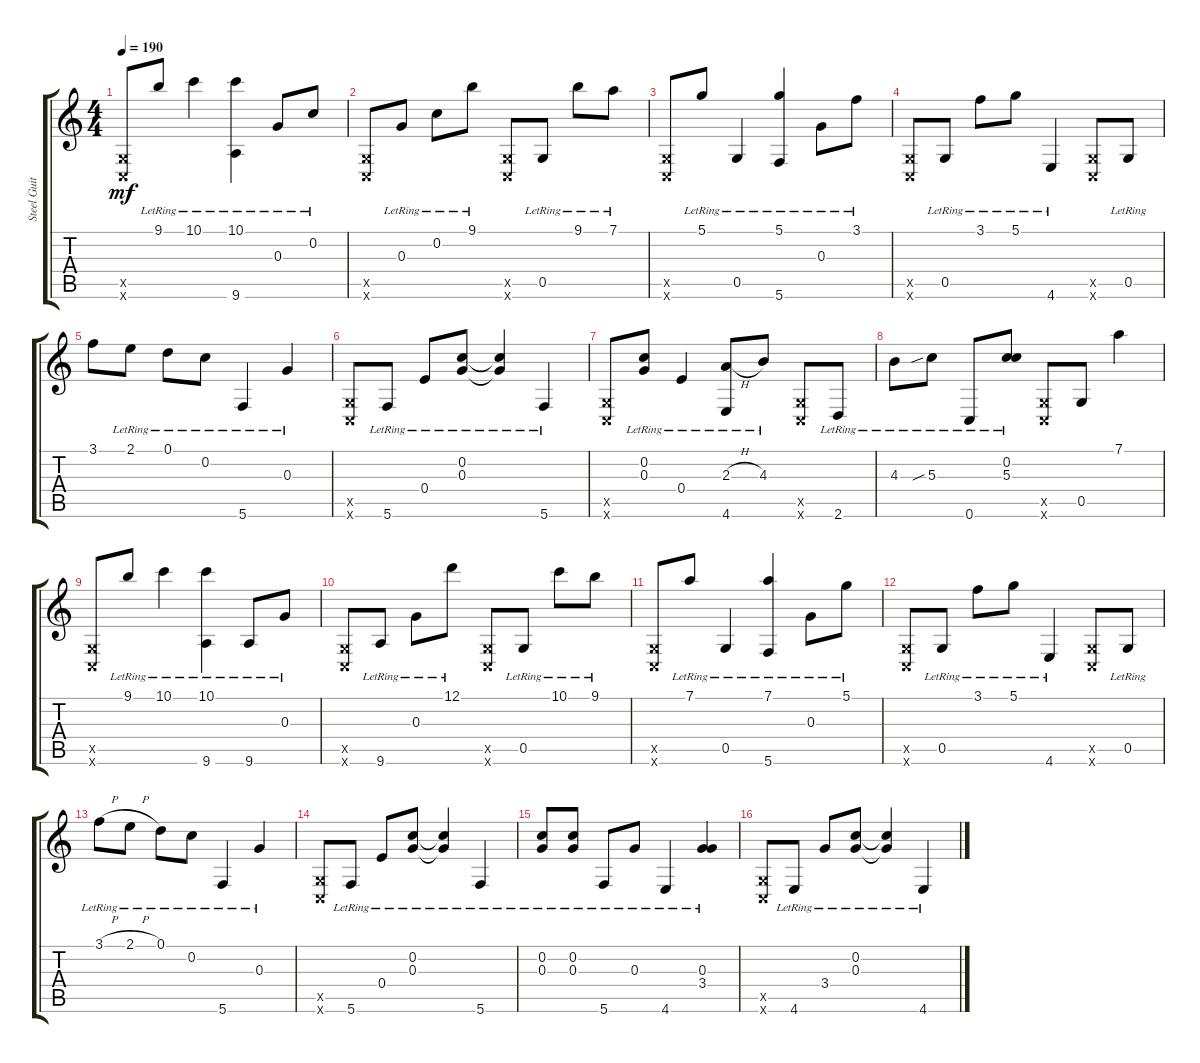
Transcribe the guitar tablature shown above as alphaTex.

\track ("Steel Guitar" "Steel Guit") {instrument acousticguitarsteel}
\staff {score tabs}
\tuning (D4 C4 G3 E3 G2 C2) {hide}
\ts (4 4)
\tempo 190
\clef g2
\ks c
(0.5{x} 0.6{x}).8{dy mf} 9.1{lr}.8 10.1{lr}.4 (10.1 9.6{lr}).4 0.3{lr}.8 0.2{lr}.8 |
(0.5{x} 0.6{x}).8 0.3{lr}.8 0.2{lr}.8 9.1{lr}.8 (0.5{x} 0.6{x}).8 0.5{lr}.8 9.1{lr}.8 7.1{lr}.8 |
(0.5{x} 0.6{x}).8 5.1{lr}.8 0.5{lr}.4 (5.1{lr} 5.6{lr}).4 0.3{lr}.8 3.1{lr}.8 |
(0.5{x} 0.6{x}).8 0.5{lr}.8 3.1{lr}.8 5.1{lr}.8 4.6{lr}.4 (0.5{x} 0.6{x}).8 0.5{lr}.8 |
3.1.8 2.1{lr}.8 0.1{lr}.8 0.2{lr}.8 5.6{lr}.4 0.3{lr}.4 |
(0.5{x} 0.6{x}).8 5.6{lr}.8 0.4{lr}.8 (0.2{lr} 0.3{lr}).8 (0.2{lr t} 0.3{lr t}).4 5.6{lr}.4 |
(0.5{x} 0.6{x}).8 (0.2{lr} 0.3{lr}).8 0.4{lr}.4 (2.3{h lr} 4.6{lr}).8 4.3{lr}.8 (0.5{x} 0.6{x}).8 2.6{lr}.8 |
4.3{lr}.8 5.3{sib lr}.8 0.6{lr}.8 (0.2{lr} 5.3{lr}).8 (0.5{x} 0.6{x}).8 0.5.8 7.1.4 |
(0.5{x} 0.6{x}).8 9.1{lr}.8 10.1{lr}.4 (10.1{lr} 9.6{lr}).4 9.6{lr}.8 0.3{lr}.8 |
(0.5{x} 0.6{x}).8 9.6{lr}.8 0.3{lr}.8 12.1{lr}.8 (0.5{x} 0.6{x}).8 0.5{lr}.8 10.1{lr}.8 9.1{lr}.8 |
(0.5{x} 0.6{x}).8 7.1{lr}.8 0.5{lr}.4 (7.1{lr} 5.6{lr}).4 0.3{lr}.8 5.1{lr}.8 |
(0.5{x} 0.6{x}).8 0.5{lr}.8 3.1{lr}.8 5.1{lr}.8 4.6{lr}.4 (0.5{x} 0.6{x}).8 0.5{lr}.8 |
3.1{h lr}.8 2.1{h lr}.8 0.1{lr}.8 0.2{lr}.8 5.6{lr}.4 0.3{lr}.4 |
(0.5{x} 0.6{x}).8 5.6{lr}.8 0.4{lr}.8 (0.2{lr} 0.3{lr}).8 (0.2{lr t} 0.3{lr t}).4 5.6{lr}.4 |
(0.2{lr} 0.3{lr}).8 (0.2{lr} 0.3{lr}).8 5.6{lr}.8 0.3{lr}.8 4.6{lr}.4 (0.3{lr} 3.4{lr}).4 |
(0.5{x} 0.6{x}).8 4.6{lr}.8 3.4{lr}.8 (0.2{lr} 0.3{lr}).8 (0.2{lr t} 0.3{lr t}).4 4.6{lr}.4
